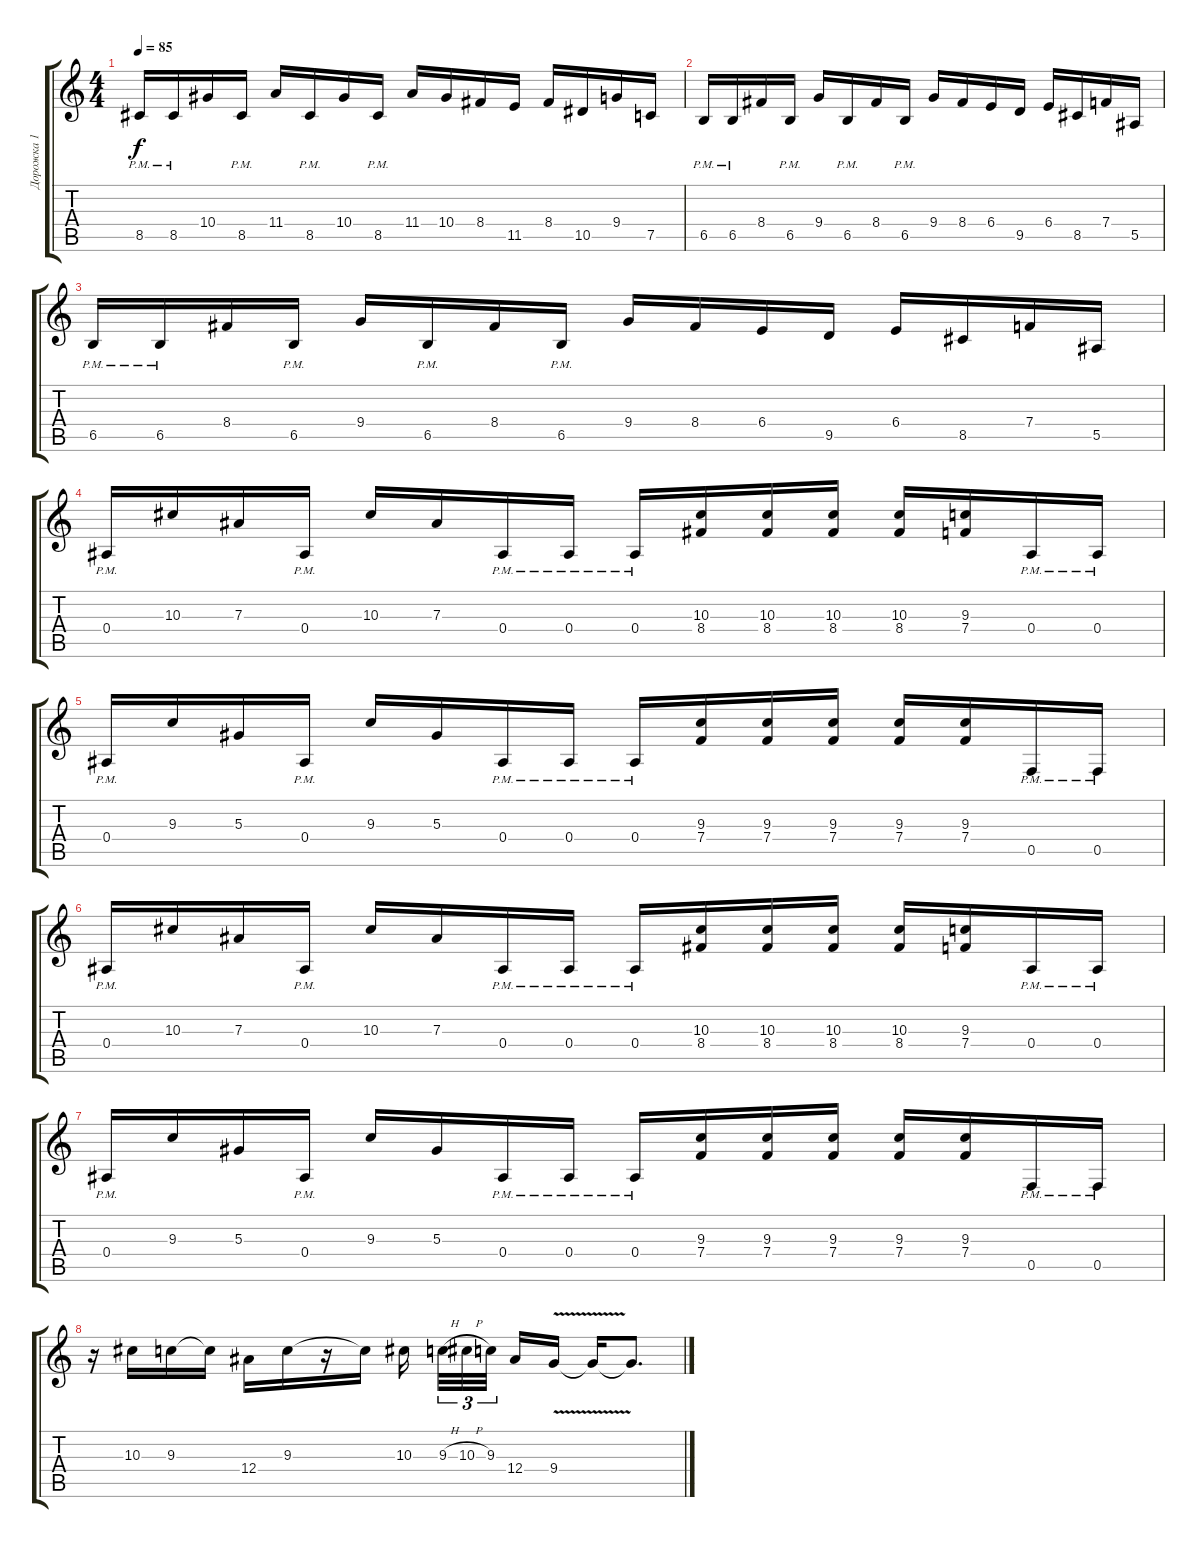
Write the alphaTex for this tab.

\track ("Дорожка 1" "Дорожка 1") {instrument overdrivenguitar}
\staff {score tabs}
\tuning (C4 G3 Eb3 Bb2 F2 C2) {hide}
\ts (4 4)
\tempo 85
\clef g2
\ks c
8.5{pm}.16{dy f} 8.5{pm}.16 10.4.16 8.5{pm}.16 11.4.16 8.5{pm}.16 10.4.16 8.5{pm}.16 11.4.16 10.4.16 8.4.16 11.5.16 8.4.16 10.5.16 9.4.16 7.5.16 |
6.5{pm}.16 6.5{pm}.16 8.4.16 6.5{pm}.16 9.4.16 6.5{pm}.16 8.4.16 6.5{pm}.16 9.4.16 8.4.16 6.4.16 9.5.16 6.4.16 8.5.16 7.4.16 5.5.16 |
6.5{pm}.16 6.5{pm}.16 8.4.16 6.5{pm}.16 9.4.16 6.5{pm}.16 8.4.16 6.5{pm}.16 9.4.16 8.4.16 6.4.16 9.5.16 6.4.16 8.5.16 7.4.16 5.5.16 |
0.4{pm}.16 10.3.16 7.3.16 0.4{pm}.16 10.3.16 7.3.16 0.4{pm}.16 0.4{pm}.16 0.4{pm}.16 (10.3 8.4).16 (10.3 8.4).16 (10.3 8.4).16 (10.3 8.4).16 (9.3 7.4).16 0.4{pm}.16 0.4{pm}.16 |
0.4{pm}.16 9.3.16 5.3.16 0.4{pm}.16 9.3.16 5.3.16 0.4{pm}.16 0.4{pm}.16 0.4{pm}.16 (9.3 7.4).16 (9.3 7.4).16 (9.3 7.4).16 (9.3 7.4).16 (9.3 7.4).16 0.5{pm}.16 0.5{pm}.16 |
0.4{pm}.16 10.3.16 7.3.16 0.4{pm}.16 10.3.16 7.3.16 0.4{pm}.16 0.4{pm}.16 0.4{pm}.16 (10.3 8.4).16 (10.3 8.4).16 (10.3 8.4).16 (10.3 8.4).16 (9.3 7.4).16 0.4{pm}.16 0.4{pm}.16 |
0.4{pm}.16 9.3.16 5.3.16 0.4{pm}.16 9.3.16 5.3.16 0.4{pm}.16 0.4{pm}.16 0.4{pm}.16 (9.3 7.4).16 (9.3 7.4).16 (9.3 7.4).16 (9.3 7.4).16 (9.3 7.4).16 0.5{pm}.16 0.5{pm}.16 |
r.16 10.3.16 9.3.16 9.3{t}.16 12.4.16 9.3.16 r.16 9.3{t}.16 10.3.16{beam splitsecondary} 9.3{h}.32{tu (3 2)} 10.3{h}.32{tu (3 2)} 9.3.32{tu (3 2) beam splitsecondary} 12.4.16 9.4{v}.16 9.4{t}.16 9.4{t}.8{d}
